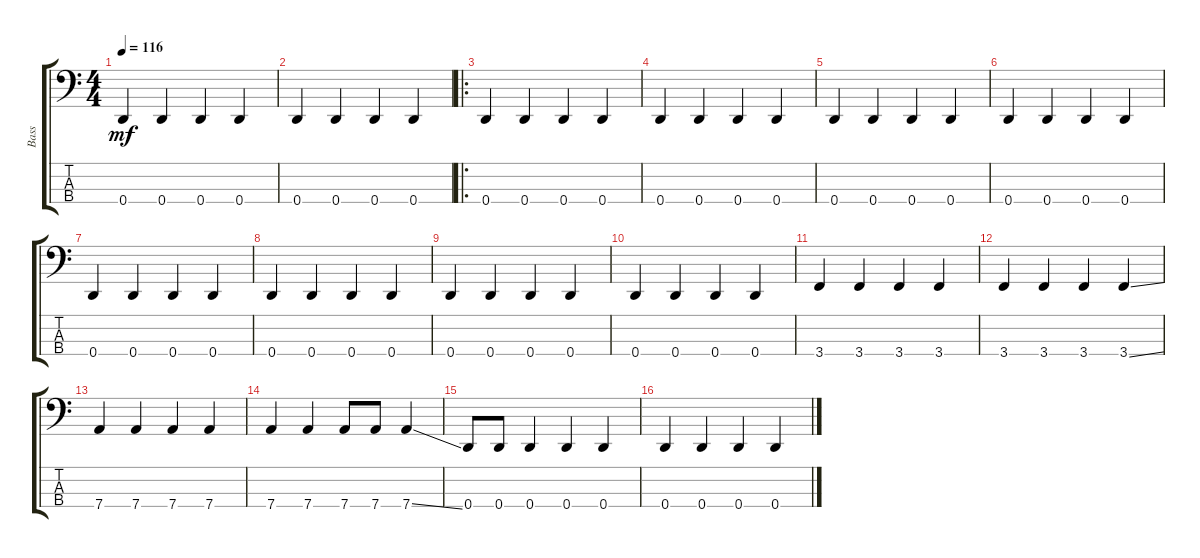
\track ("Bass" "Bass") {instrument electricbassfinger}
\staff {score tabs}
\tuning (G2 D2 A1 D1) {hide}
\ts (4 4)
\tempo 116
\clef f4
\ks c
0.4.4{dy mf} 0.4.4 0.4.4 0.4.4 |
0.4.4 0.4.4 0.4.4 0.4.4 |
\ro
0.4.4 0.4.4 0.4.4 0.4.4 |
0.4.4 0.4.4 0.4.4 0.4.4 |
0.4.4 0.4.4 0.4.4 0.4.4 |
0.4.4 0.4.4 0.4.4 0.4.4 |
0.4.4 0.4.4 0.4.4 0.4.4 |
0.4.4 0.4.4 0.4.4 0.4.4 |
0.4.4 0.4.4 0.4.4 0.4.4 |
0.4.4 0.4.4 0.4.4 0.4.4 |
3.4.4 3.4.4 3.4.4 3.4.4 |
3.4.4 3.4.4 3.4.4 3.4{ss}.4 |
7.4.4 7.4.4 7.4.4 7.4.4 |
7.4.4 7.4.4 7.4.8 7.4.8 7.4{ss}.4 |
0.4.8 0.4.8 0.4.4 0.4.4 0.4.4 |
0.4.4 0.4.4 0.4.4 0.4.4
